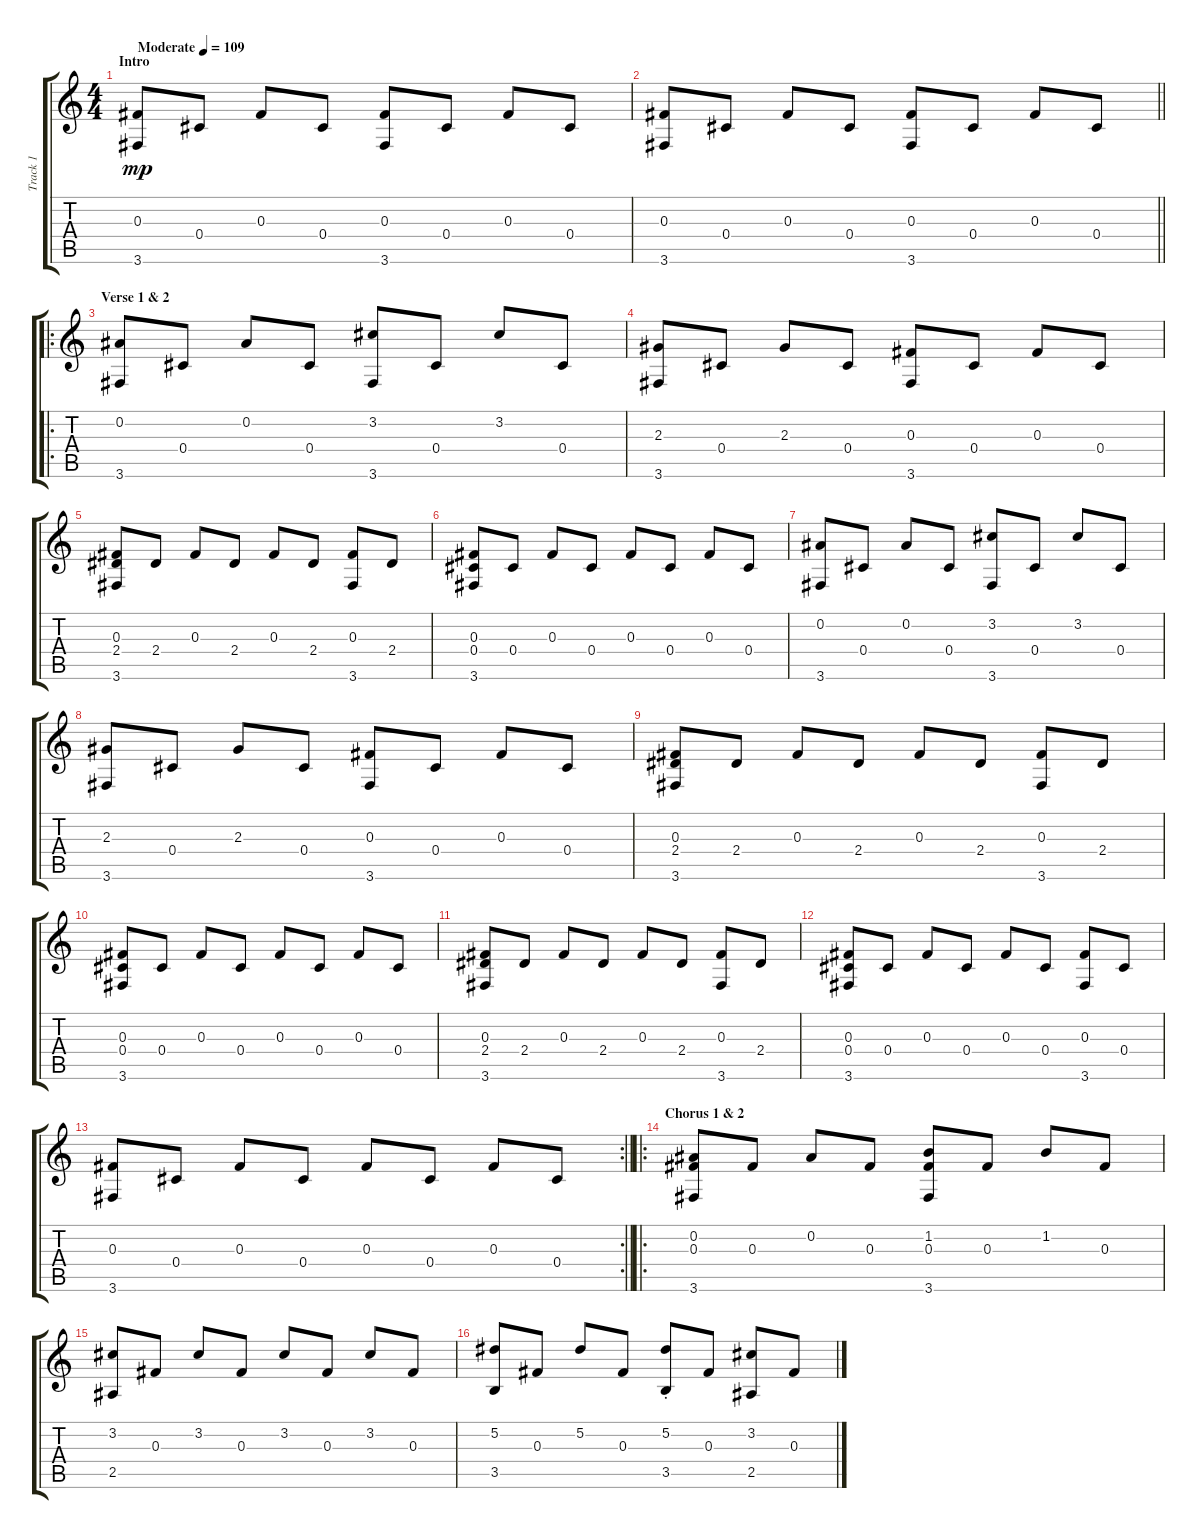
\track ("Track 1" "Track 1") {instrument acousticguitarsteel}
\staff {score tabs}
\tuning (Eb4 Bb3 Gb3 Db3 Ab2 Eb2) {hide}
\ts (4 4)
\section ("" "Intro")
\tempo (109 "Moderate")
\clef g2
\ks c
(0.3 3.6).8{dy mp instrument acousticguitarsteel} 0.4.8 0.3.8 0.4.8 (0.3 3.6).8 0.4.8 0.3.8 0.4.8 |
\barLineRight lightlight
(0.3 3.6).8 0.4.8 0.3.8 0.4.8 (0.3 3.6).8 0.4.8 0.3.8 0.4.8 |
\ro
\section ("" "Verse 1 & 2")
(0.2 3.6).8 0.4.8 0.2.8 0.4.8 (3.2 3.6).8 0.4.8 3.2.8 0.4.8 |
(2.3 3.6).8 0.4.8 2.3.8 0.4.8 (0.3 3.6).8 0.4.8 0.3.8 0.4.8 |
(0.3 2.4 3.6).8 2.4.8 0.3.8 2.4.8 0.3.8 2.4.8 (0.3 3.6).8 2.4.8 |
(0.3 0.4 3.6).8 0.4.8 0.3.8 0.4.8 0.3.8 0.4.8 0.3.8 0.4.8 |
(0.2 3.6).8 0.4.8 0.2.8 0.4.8 (3.2 3.6).8 0.4.8 3.2.8 0.4.8 |
(2.3 3.6).8 0.4.8 2.3.8 0.4.8 (0.3 3.6).8 0.4.8 0.3.8 0.4.8 |
(0.3 2.4 3.6).8 2.4.8 0.3.8 2.4.8 0.3.8 2.4.8 (0.3 3.6).8 2.4.8 |
(0.3 0.4 3.6).8 0.4.8 0.3.8 0.4.8 0.3.8 0.4.8 0.3.8 0.4.8 |
(0.3 2.4 3.6).8 2.4.8 0.3.8 2.4.8 0.3.8 2.4.8 (0.3 3.6).8 2.4.8 |
(0.3 0.4 3.6).8 0.4.8 0.3.8 0.4.8 0.3.8 0.4.8 (0.3 3.6).8 0.4.8 |
\rc 2
\barLineRight lightlight
(0.3 3.6).8 0.4.8 0.3.8 0.4.8 0.3.8 0.4.8 0.3.8 0.4.8 |
\ro
\section ("" "Chorus 1 & 2")
(0.2 0.3 3.6).8 0.3.8 0.2.8 0.3.8 (1.2 0.3 3.6).8 0.3.8 1.2.8 0.3.8 |
(3.2 2.5).8 0.3.8 3.2.8 0.3.8 3.2.8 0.3.8 3.2.8 0.3.8 |
(5.2 3.5).8 0.3.8 5.2.8 0.3.8 (5.2{st} 3.5).8 0.3.8 (3.2 2.5).8 0.3.8
